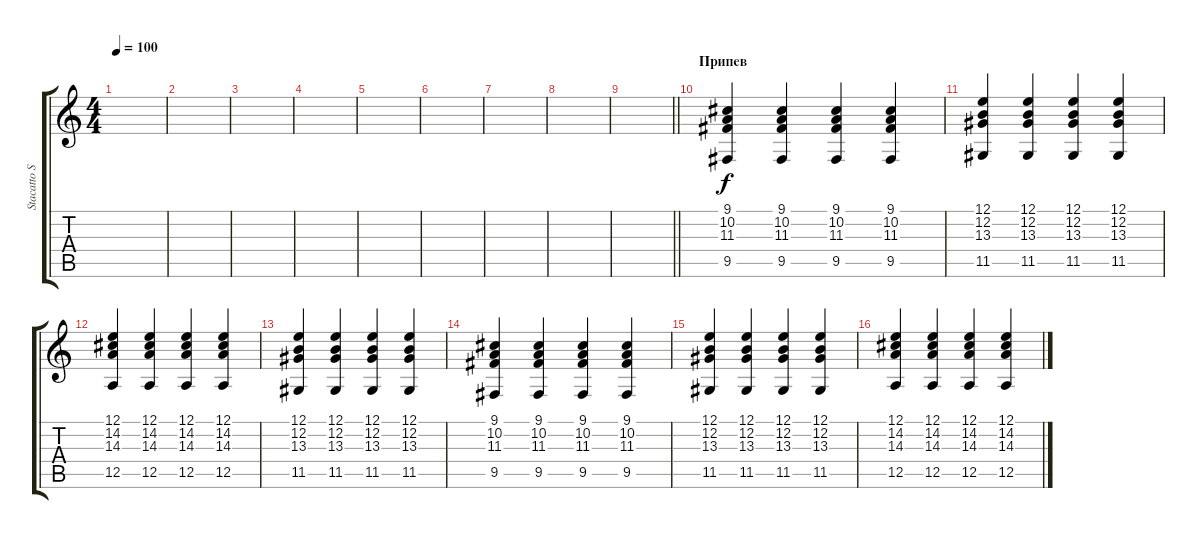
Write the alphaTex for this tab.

\track ("Stacatto Str" "Stacatto S") {instrument stringensemble1}
\staff {score tabs}
\tuning (E4 B3 G3 D3 A2 E2) {hide}
\ts (4 4)
\tempo 100
\clef g2
\ks aminor
|
|
|
|
|
|
|
|
\barLineRight lightlight
|
\section ("" "Припев")
(9.1 10.2 11.3 9.5).4 (9.1 10.2 11.3 9.5).4 (9.1 10.2 11.3 9.5).4 (9.1 10.2 11.3 9.5).4 |
(12.1 12.2 13.3 11.5).4 (12.1 12.2 13.3 11.5).4 (12.1 12.2 13.3 11.5).4 (12.1 12.2 13.3 11.5).4 |
(12.1 14.2 14.3 12.5).4 (12.1 14.2 14.3 12.5).4 (12.1 14.2 14.3 12.5).4 (12.1 14.2 14.3 12.5).4 |
(12.1 12.2 13.3 11.5).4 (12.1 12.2 13.3 11.5).4 (12.1 12.2 13.3 11.5).4 (12.1 12.2 13.3 11.5).4 |
(9.1 10.2 11.3 9.5).4 (9.1 10.2 11.3 9.5).4 (9.1 10.2 11.3 9.5).4 (9.1 10.2 11.3 9.5).4 |
(12.1 12.2 13.3 11.5).4 (12.1 12.2 13.3 11.5).4 (12.1 12.2 13.3 11.5).4 (12.1 12.2 13.3 11.5).4 |
(12.1 14.2 14.3 12.5).4 (12.1 14.2 14.3 12.5).4 (12.1 14.2 14.3 12.5).4 (12.1 14.2 14.3 12.5).4
